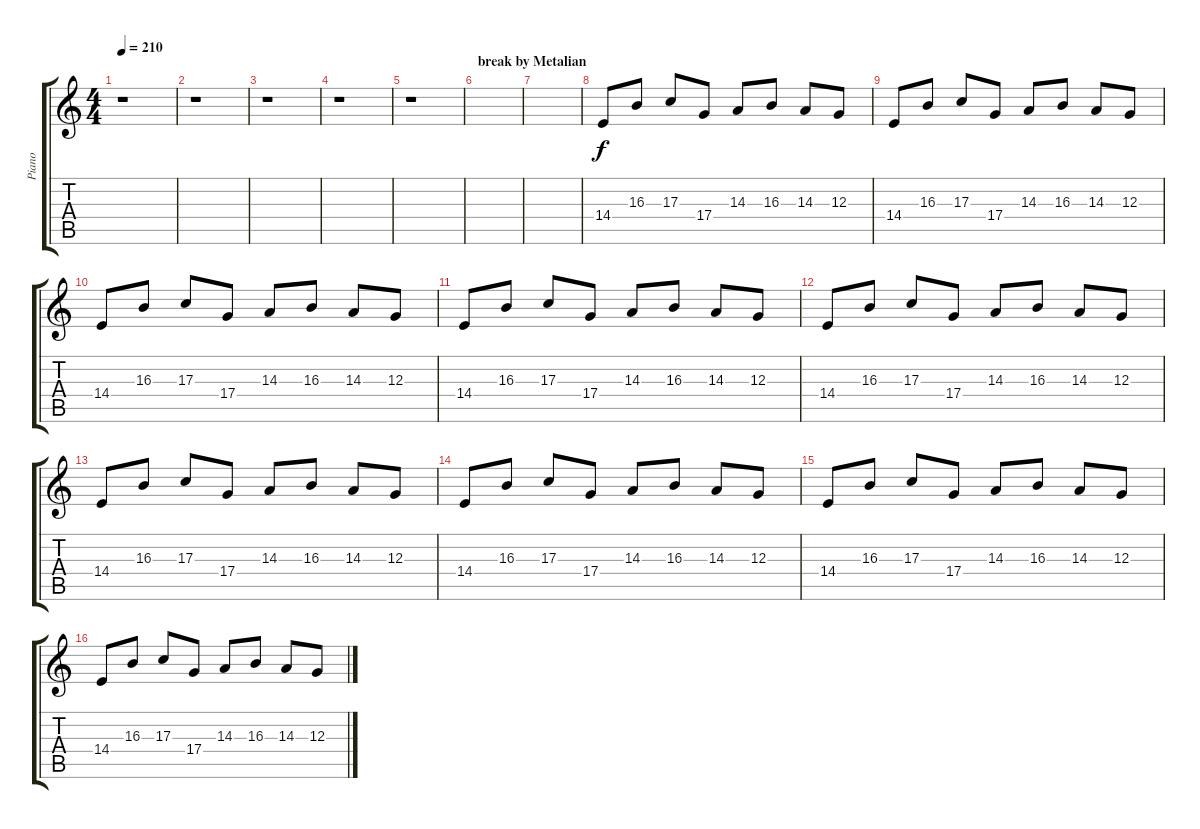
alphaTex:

\track ("Piano" "Piano") {instrument acousticgrandpiano}
\staff {score tabs}
\tuning (E4 B3 G3 D3 A2 E2) {hide}
\ts (4 4)
\tempo 210
\clef g2
\ks c
r.1{dy f} |
r.1 |
r.1 |
r.1 |
r.1 |
\section ("" "break by Metalian")
|
|
14.4.8 16.3.8 17.3.8 17.4.8 14.3.8 16.3.8 14.3.8 12.3.8 |
14.4.8 16.3.8 17.3.8 17.4.8 14.3.8 16.3.8 14.3.8 12.3.8 |
14.4.8 16.3.8 17.3.8 17.4.8 14.3.8 16.3.8 14.3.8 12.3.8 |
14.4.8 16.3.8 17.3.8 17.4.8 14.3.8 16.3.8 14.3.8 12.3.8 |
14.4.8 16.3.8 17.3.8 17.4.8 14.3.8 16.3.8 14.3.8 12.3.8 |
14.4.8 16.3.8 17.3.8 17.4.8 14.3.8 16.3.8 14.3.8 12.3.8 |
14.4.8 16.3.8 17.3.8 17.4.8 14.3.8 16.3.8 14.3.8 12.3.8 |
14.4.8 16.3.8 17.3.8 17.4.8 14.3.8 16.3.8 14.3.8 12.3.8 |
14.4.8 16.3.8 17.3.8 17.4.8 14.3.8 16.3.8 14.3.8 12.3.8
